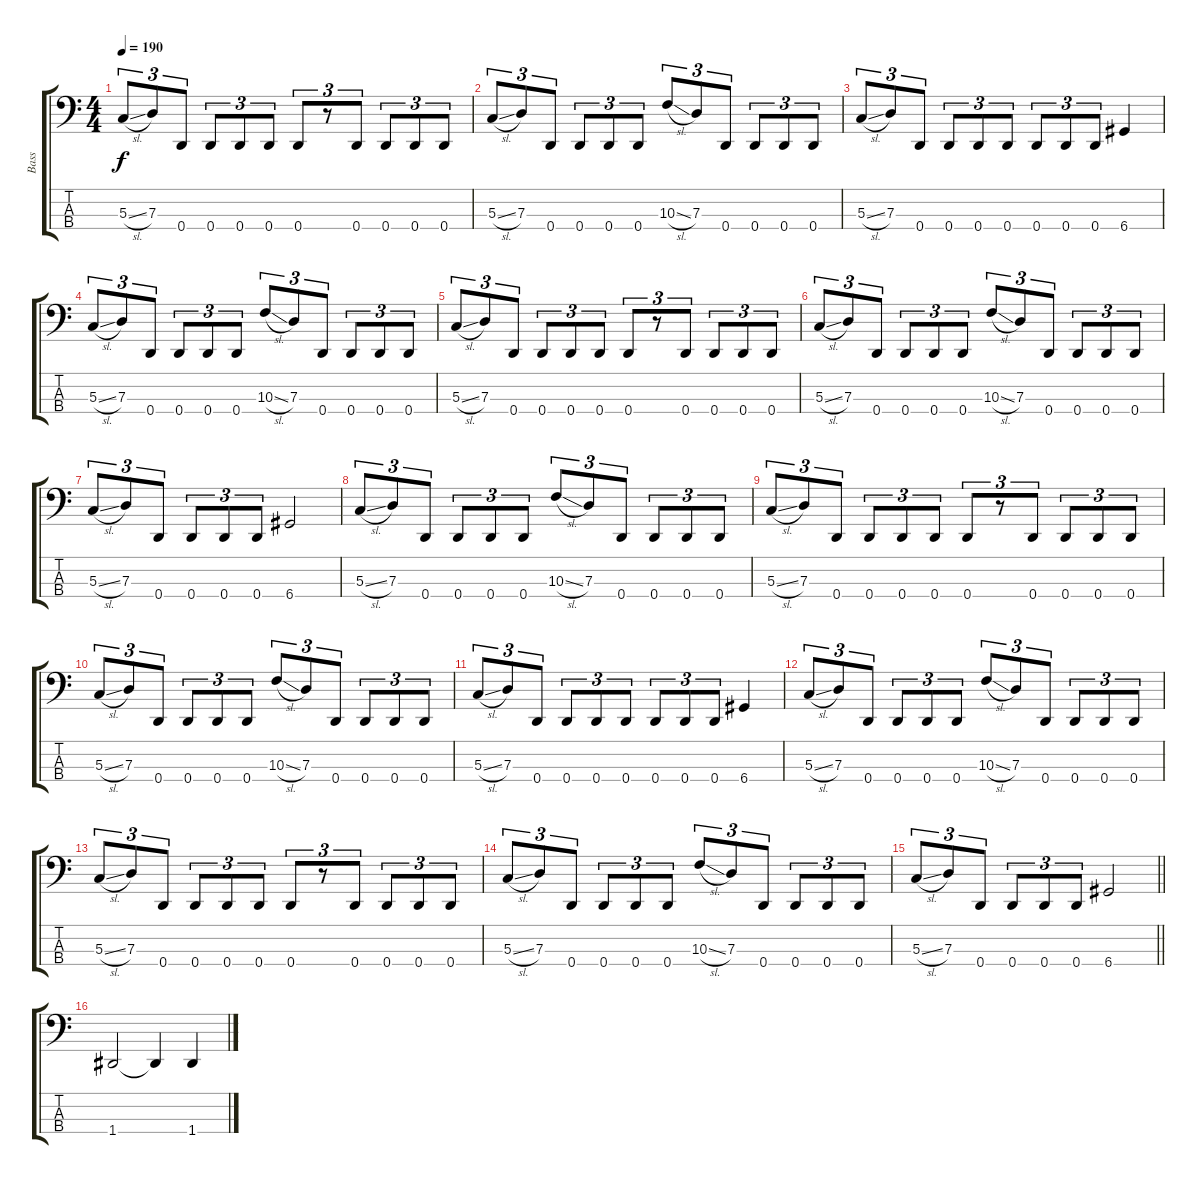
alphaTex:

\track ("Bass" "Bass") {instrument electricbassfinger}
\staff {score tabs}
\tuning (F2 C2 G1 D1) {hide}
\ts (4 4)
\tempo 190
\clef f4
\ks c
5.3{sl}.8{tu (3 2) dy f} 7.3.8{tu (3 2)} 0.4.8{tu (3 2)} 0.4.8{tu (3 2)} 0.4.8{tu (3 2)} 0.4.8{tu (3 2)} 0.4.8{tu (3 2)} r.8{tu (3 2)} 0.4.8{tu (3 2)} 0.4.8{tu (3 2)} 0.4.8{tu (3 2)} 0.4.8{tu (3 2)} |
5.3{sl}.8{tu (3 2)} 7.3.8{tu (3 2)} 0.4.8{tu (3 2)} 0.4.8{tu (3 2)} 0.4.8{tu (3 2)} 0.4.8{tu (3 2)} 10.3{sl}.8{tu (3 2)} 7.3.8{tu (3 2)} 0.4.8{tu (3 2)} 0.4.8{tu (3 2)} 0.4.8{tu (3 2)} 0.4.8{tu (3 2)} |
5.3{sl}.8{tu (3 2)} 7.3.8{tu (3 2)} 0.4.8{tu (3 2)} 0.4.8{tu (3 2)} 0.4.8{tu (3 2)} 0.4.8{tu (3 2)} 0.4.8{tu (3 2)} 0.4.8{tu (3 2)} 0.4.8{tu (3 2)} 6.4.4 |
5.3{sl}.8{tu (3 2)} 7.3.8{tu (3 2)} 0.4.8{tu (3 2)} 0.4.8{tu (3 2)} 0.4.8{tu (3 2)} 0.4.8{tu (3 2)} 10.3{sl}.8{tu (3 2)} 7.3.8{tu (3 2)} 0.4.8{tu (3 2)} 0.4.8{tu (3 2)} 0.4.8{tu (3 2)} 0.4.8{tu (3 2)} |
5.3{sl}.8{tu (3 2)} 7.3.8{tu (3 2)} 0.4.8{tu (3 2)} 0.4.8{tu (3 2)} 0.4.8{tu (3 2)} 0.4.8{tu (3 2)} 0.4.8{tu (3 2)} r.8{tu (3 2)} 0.4.8{tu (3 2)} 0.4.8{tu (3 2)} 0.4.8{tu (3 2)} 0.4.8{tu (3 2)} |
5.3{sl}.8{tu (3 2)} 7.3.8{tu (3 2)} 0.4.8{tu (3 2)} 0.4.8{tu (3 2)} 0.4.8{tu (3 2)} 0.4.8{tu (3 2)} 10.3{sl}.8{tu (3 2)} 7.3.8{tu (3 2)} 0.4.8{tu (3 2)} 0.4.8{tu (3 2)} 0.4.8{tu (3 2)} 0.4.8{tu (3 2)} |
5.3{sl}.8{tu (3 2)} 7.3.8{tu (3 2)} 0.4.8{tu (3 2)} 0.4.8{tu (3 2)} 0.4.8{tu (3 2)} 0.4.8{tu (3 2)} 6.4.2 |
5.3{sl}.8{tu (3 2)} 7.3.8{tu (3 2)} 0.4.8{tu (3 2)} 0.4.8{tu (3 2)} 0.4.8{tu (3 2)} 0.4.8{tu (3 2)} 10.3{sl}.8{tu (3 2)} 7.3.8{tu (3 2)} 0.4.8{tu (3 2)} 0.4.8{tu (3 2)} 0.4.8{tu (3 2)} 0.4.8{tu (3 2)} |
5.3{sl}.8{tu (3 2)} 7.3.8{tu (3 2)} 0.4.8{tu (3 2)} 0.4.8{tu (3 2)} 0.4.8{tu (3 2)} 0.4.8{tu (3 2)} 0.4.8{tu (3 2)} r.8{tu (3 2)} 0.4.8{tu (3 2)} 0.4.8{tu (3 2)} 0.4.8{tu (3 2)} 0.4.8{tu (3 2)} |
5.3{sl}.8{tu (3 2)} 7.3.8{tu (3 2)} 0.4.8{tu (3 2)} 0.4.8{tu (3 2)} 0.4.8{tu (3 2)} 0.4.8{tu (3 2)} 10.3{sl}.8{tu (3 2)} 7.3.8{tu (3 2)} 0.4.8{tu (3 2)} 0.4.8{tu (3 2)} 0.4.8{tu (3 2)} 0.4.8{tu (3 2)} |
5.3{sl}.8{tu (3 2)} 7.3.8{tu (3 2)} 0.4.8{tu (3 2)} 0.4.8{tu (3 2)} 0.4.8{tu (3 2)} 0.4.8{tu (3 2)} 0.4.8{tu (3 2)} 0.4.8{tu (3 2)} 0.4.8{tu (3 2)} 6.4.4 |
5.3{sl}.8{tu (3 2)} 7.3.8{tu (3 2)} 0.4.8{tu (3 2)} 0.4.8{tu (3 2)} 0.4.8{tu (3 2)} 0.4.8{tu (3 2)} 10.3{sl}.8{tu (3 2)} 7.3.8{tu (3 2)} 0.4.8{tu (3 2)} 0.4.8{tu (3 2)} 0.4.8{tu (3 2)} 0.4.8{tu (3 2)} |
5.3{sl}.8{tu (3 2)} 7.3.8{tu (3 2)} 0.4.8{tu (3 2)} 0.4.8{tu (3 2)} 0.4.8{tu (3 2)} 0.4.8{tu (3 2)} 0.4.8{tu (3 2)} r.8{tu (3 2)} 0.4.8{tu (3 2)} 0.4.8{tu (3 2)} 0.4.8{tu (3 2)} 0.4.8{tu (3 2)} |
5.3{sl}.8{tu (3 2)} 7.3.8{tu (3 2)} 0.4.8{tu (3 2)} 0.4.8{tu (3 2)} 0.4.8{tu (3 2)} 0.4.8{tu (3 2)} 10.3{sl}.8{tu (3 2)} 7.3.8{tu (3 2)} 0.4.8{tu (3 2)} 0.4.8{tu (3 2)} 0.4.8{tu (3 2)} 0.4.8{tu (3 2)} |
\barLineRight lightlight
5.3{sl}.8{tu (3 2)} 7.3.8{tu (3 2)} 0.4.8{tu (3 2)} 0.4.8{tu (3 2)} 0.4.8{tu (3 2)} 0.4.8{tu (3 2)} 6.4.2 |
1.4.2 1.4{t}.4 1.4.4
